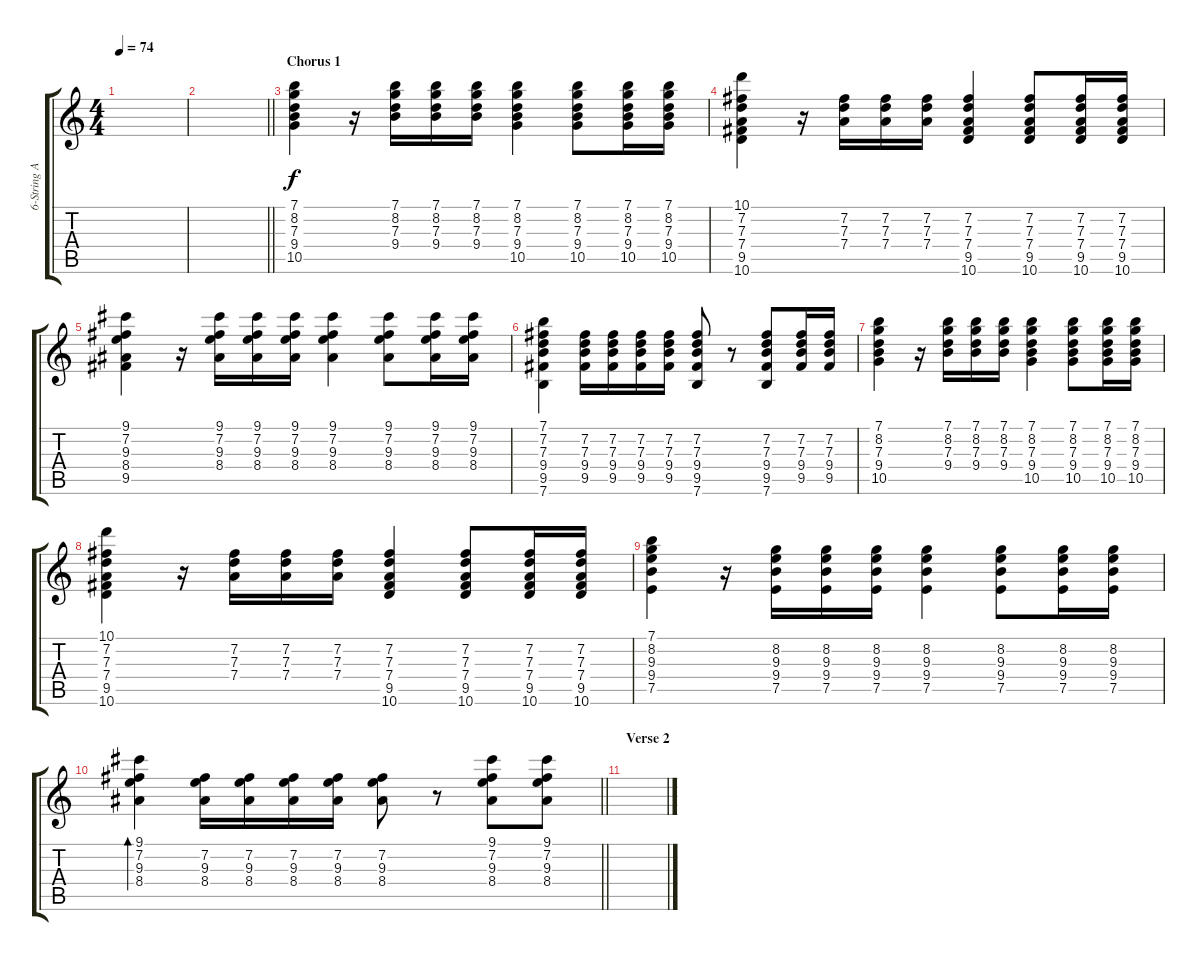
\track ("6-String Acoustic" "6-String A") {instrument acousticguitarnylon}
\staff {score tabs}
\tuning (E4 B3 G3 D3 A2 E2) {hide}
\ts (4 4)
\tempo 74
\clef g2
\ks c
|
\barLineRight lightlight
|
\section ("" "Chorus 1")
(7.1 8.2 7.3 9.4 10.5).4{volume 12} r.16 (7.1 8.2 7.3 9.4).16 (7.1 8.2 7.3 9.4).16 (7.1 8.2 7.3 9.4).16 (7.1 8.2 7.3 9.4 10.5).4 (7.1 8.2 7.3 9.4 10.5).8 (7.1 8.2 7.3 9.4 10.5).16 (7.1 8.2 7.3 9.4 10.5).16 |
(10.1 7.2 7.3 7.4 9.5 10.6).4 r.16 (7.2 7.3 7.4).16 (7.2 7.3 7.4).16 (7.2 7.3 7.4).16 (7.2 7.3 7.4 9.5 10.6).4 (7.2 7.3 7.4 9.5 10.6).8 (7.2 7.3 7.4 9.5 10.6).16 (7.2 7.3 7.4 9.5 10.6).16 |
(9.1 7.2 9.3 8.4 9.5).4 r.16 (9.1 7.2 9.3 8.4).16 (9.1 7.2 9.3 8.4).16 (9.1 7.2 9.3 8.4).16 (9.1 7.2 9.3 8.4).4 (9.1 7.2 9.3 8.4).8 (9.1 7.2 9.3 8.4).16 (9.1 7.2 9.3 8.4).16 |
(7.1 7.2 7.3 9.4 9.5 7.6).4 (7.2 7.3 9.4 9.5).16 (7.2 7.3 9.4 9.5).16 (7.2 7.3 9.4 9.5).16 (7.2 7.3 9.4 9.5).16 (7.2 7.3 9.4 9.5 7.6).8 r.8 (7.2 7.3 9.4 9.5 7.6).8 (7.2 7.3 9.4 9.5).16 (7.2 7.3 9.4 9.5).16 |
(7.1 8.2 7.3 9.4 10.5).4 r.16 (7.1 8.2 7.3 9.4).16 (7.1 8.2 7.3 9.4).16 (7.1 8.2 7.3 9.4).16 (7.1 8.2 7.3 9.4 10.5).4 (7.1 8.2 7.3 9.4 10.5).8 (7.1 8.2 7.3 9.4 10.5).16 (7.1 8.2 7.3 9.4 10.5).16 |
(10.1 7.2 7.3 7.4 9.5 10.6).4 r.16 (7.2 7.3 7.4).16 (7.2 7.3 7.4).16 (7.2 7.3 7.4).16 (7.2 7.3 7.4 9.5 10.6).4 (7.2 7.3 7.4 9.5 10.6).8 (7.2 7.3 7.4 9.5 10.6).16 (7.2 7.3 7.4 9.5 10.6).16 |
(7.1 8.2 9.3 9.4 7.5).4 r.16 (8.2 9.3 9.4 7.5).16 (8.2 9.3 9.4 7.5).16 (8.2 9.3 9.4 7.5).16 (8.2 9.3 9.4 7.5).4 (8.2 9.3 9.4 7.5).8 (8.2 9.3 9.4 7.5).16 (8.2 9.3 9.4 7.5).16 |
\barLineRight lightlight
(9.1 7.2 9.3 8.4).4{bd 240} (7.2 9.3 8.4).16 (7.2 9.3 8.4).16 (7.2 9.3 8.4).16 (7.2 9.3 8.4).16 (7.2 9.3 8.4).8 r.8 (9.1 7.2 9.3 8.4).8 (9.1 7.2 9.3 8.4).8 |
\section ("" "Verse 2")
